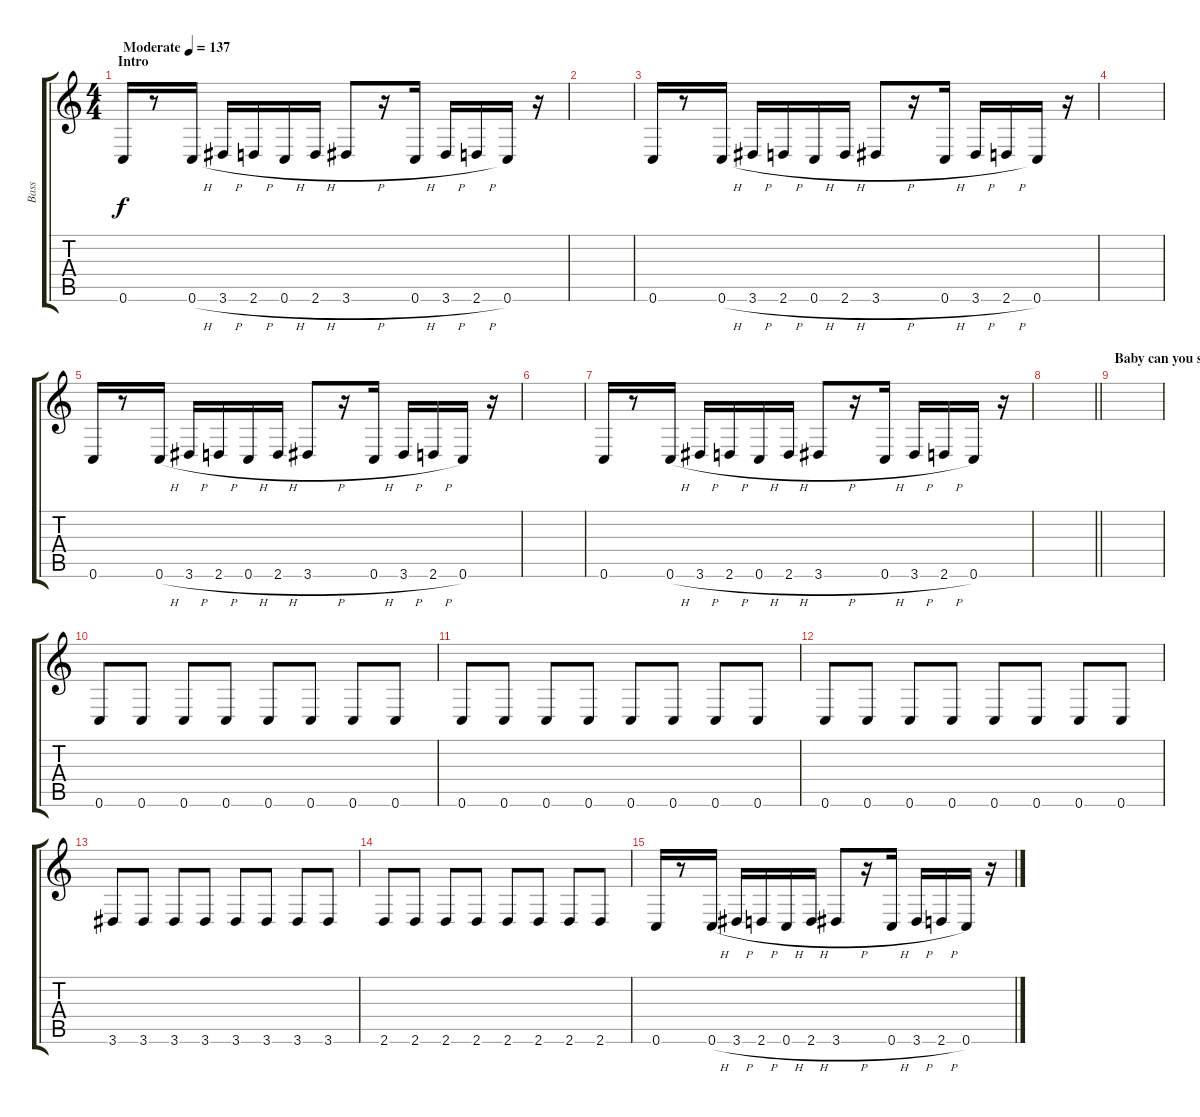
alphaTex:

\track ("Bass" "Bass") {instrument electricbassfinger}
\staff {score tabs}
\tuning (D4 A3 F3 C3 G2 C2) {hide}
\ts (4 4)
\section ("" "Intro")
\tempo (137 "Moderate")
\clef g2
\ks c
0.6.16{dy f instrument electricbassfinger} r.8 0.6{h}.16 3.6{h}.16 2.6{h}.16 0.6{h}.16 2.6{h}.16 3.6{h}.8 r.16 0.6{h}.16 3.6{h}.16 2.6{h}.16 0.6.16 r.16 |
|
0.6.16 r.8 0.6{h}.16 3.6{h}.16 2.6{h}.16 0.6{h}.16 2.6{h}.16 3.6{h}.8 r.16 0.6{h}.16 3.6{h}.16 2.6{h}.16 0.6.16 r.16 |
|
0.6.16 r.8 0.6{h}.16 3.6{h}.16 2.6{h}.16 0.6{h}.16 2.6{h}.16 3.6{h}.8 r.16 0.6{h}.16 3.6{h}.16 2.6{h}.16 0.6.16 r.16 |
|
0.6.16 r.8 0.6{h}.16 3.6{h}.16 2.6{h}.16 0.6{h}.16 2.6{h}.16 3.6{h}.8 r.16 0.6{h}.16 3.6{h}.16 2.6{h}.16 0.6.16 r.16 |
\barLineRight lightlight
|
\section ("" "Baby can you see...")
|
0.6.8 0.6.8 0.6.8 0.6.8 0.6.8 0.6.8 0.6.8 0.6.8 |
0.6.8 0.6.8 0.6.8 0.6.8 0.6.8 0.6.8 0.6.8 0.6.8 |
0.6.8 0.6.8 0.6.8 0.6.8 0.6.8 0.6.8 0.6.8 0.6.8 |
3.6.8 3.6.8 3.6.8 3.6.8 3.6.8 3.6.8 3.6.8 3.6.8 |
2.6.8 2.6.8 2.6.8 2.6.8 2.6.8 2.6.8 2.6.8 2.6.8 |
0.6.16 r.8 0.6{h}.16 3.6{h}.16 2.6{h}.16 0.6{h}.16 2.6{h}.16 3.6{h}.8 r.16 0.6{h}.16 3.6{h}.16 2.6{h}.16 0.6.16 r.16
